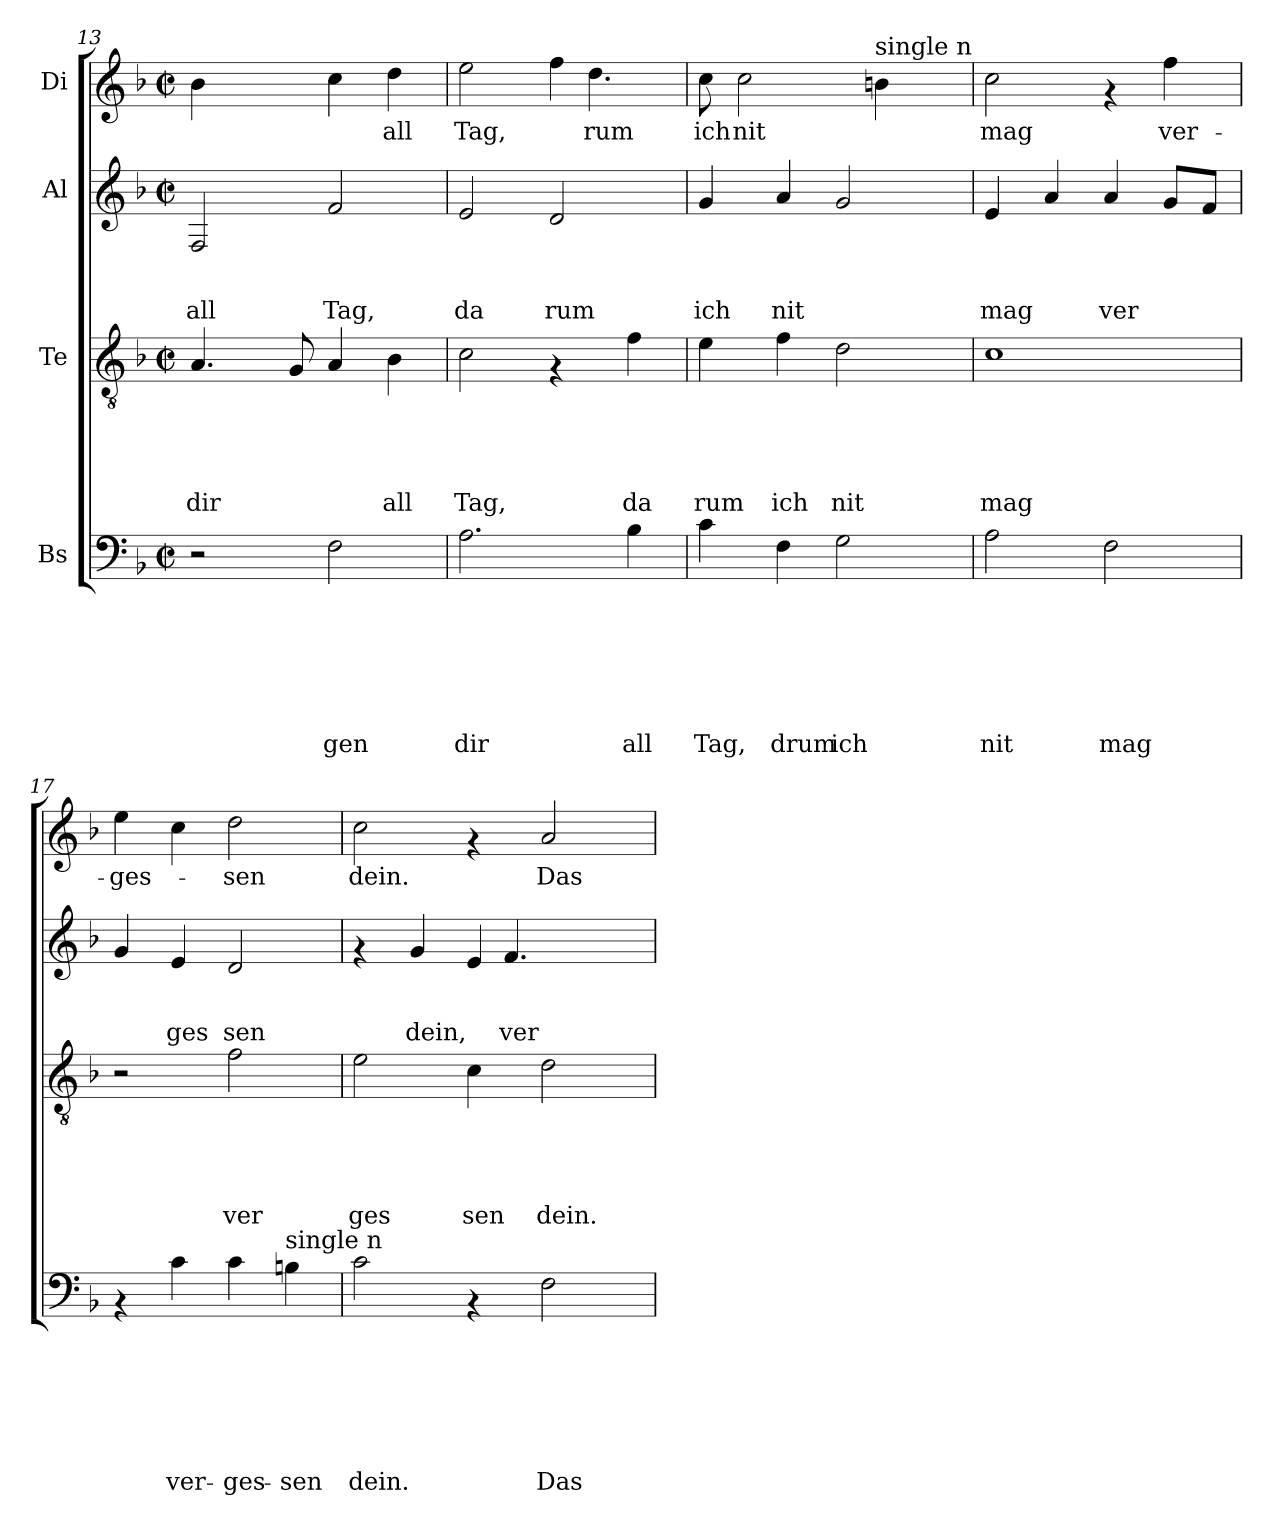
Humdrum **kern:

**kern	**text	**text	**text	**text	**text	**text	**text	**kern	**text	**text	**text	**text	**text	**kern	**text	**text	**text	**kern	**text
*part4	*part4	*part4	*part4	*part4	*part4	*part4	*part4	*part3	*part3	*part3	*part3	*part3	*part3	*part2	*part2	*part2	*part2	*part1	*part1
*staff4	*staff4	*staff4	*staff4	*staff4	*staff4	*staff4	*staff4	*staff3	*staff3	*staff3	*staff3	*staff3	*staff3	*staff2	*staff2	*staff2	*staff2	*staff1	*staff1
*I"Bs	*	*	*	*	*	*	*	*I"Te	*	*	*	*	*	*I"Al	*	*	*	*I"Di	*
*clefF4	*	*	*	*	*	*	*	*clefGv2	*	*	*	*	*	*clefG2	*	*	*	*clefG2	*
*k[b-]	*	*	*	*	*	*	*	*k[b-]	*	*	*	*	*	*k[b-]	*	*	*	*k[b-]	*
*F:	*	*	*	*	*	*	*	*F:	*	*	*	*	*	*F:	*	*	*	*F:	*
*M2/2	*	*	*	*	*	*	*	*M2/2	*	*	*	*	*	*M2/2	*	*	*	*M2/2	*
*met(c|)	*	*	*	*	*	*	*	*met(c|)	*	*	*	*	*	*met(c|)	*	*	*	*met(c|)	*
=13	=13	=13	=13	=13	=13	=13	=13	=13	=13	=13	=13	=13	=13	=13	=13	=13	=13	=13	=13
!	!	!	!	!	!	!	!	!	!	!	!	!	!LO:LY:b:rj	!	!	!	!LO:LY:b:rj	!	!
2r	.	.	.	.	.	.	.	4.A/	.	.	.	.	dir	2F/	.	.	all	4b-\	.
.	.	.	.	.	.	.	.	.	.	.	.	.	.	.	.	.	.	4ryy	.
.	.	.	.	.	.	.	.	8G/	.	.	.	.	.	.	.	.	.	.	.
!	!	!	!	!	!	!	!LO:LY:b:rj	!	!	!	!	!	!	!	!	!	!LO:LY:b:rj	!	!
2F\	.	.	.	.	.	.	gen	4A/	.	.	.	.	.	2f/	.	.	Tag,	4cc\	.
!	!	!	!	!	!	!	!	!	!	!	!	!	!LO:LY:b:rj	!	!	!	!	!	!LO:LY:b:rj
.	.	.	.	.	.	.	.	4B-\	.	.	.	.	all	.	.	.	.	4dd\	all
!!LO:LB:g=z
=14	=14	=14	=14	=14	=14	=14	=14	=14	=14	=14	=14	=14	=14	=14	=14	=14	=14	=14	=14
!	!	!	!	!	!	!	!LO:LY:b:rj	!	!	!	!	!	!LO:LY:b:rj	!	!	!	!LO:LY:b:rj	!	!LO:LY:b:rj
*	*	*	*	*	*	*	*	*	*	*	*	*	*	*	*	*	*	*^	*
2.A\	.	.	.	.	.	.	dir	2c\	.	.	.	.	Tag,	2e/	.	.	da	2ee\	2ryy	Tag,
!	!	!	!	!	!	!	!	!	!	!	!	!	!	!	!	!	!LO:LY:b:rj	!	!	!
.	.	.	.	.	.	.	.	4rF	.	.	.	.	.	2d/	.	.	rum	4ff\	8ryy	.
!	!	!	!	!	!	!	!	!	!	!	!	!	!	!	!	!	!	!	!	!LO:LY:b:rj
.	.	.	.	.	.	.	.	.	.	.	.	.	.	.	.	.	.	.	4.dd\	rum
!	!	!	!	!	!	!	!LO:LY:b:rj	!	!	!	!	!	!LO:LY:b:rj	!	!	!	!	!	!	!
4B-\	.	.	.	.	.	.	all	4f\	.	.	.	.	da	.	.	.	.	4ryy	.	.
*	*	*	*	*	*	*	*	*	*	*	*	*	*	*	*	*	*	*v	*v	*
=15	=15	=15	=15	=15	=15	=15	=15	=15	=15	=15	=15	=15	=15	=15	=15	=15	=15	=15	=15
!	!	!	!	!	!	!	!LO:LY:b:rj	!	!	!	!	!	!LO:LY:b:rj	!	!	!	!LO:LY:b:rj	!	!LO:LY:b:rj
4c\	.	.	.	.	.	.	Tag,	4e\	.	.	.	.	rum	4g/	.	.	ich	8cc\	ich
!	!	!	!	!	!	!	!	!	!	!	!	!	!	!	!	!	!	!	!LO:LY:b:rj
.	.	.	.	.	.	.	.	.	.	.	.	.	.	.	.	.	.	2cc\	nit
!	!	!	!	!	!	!	!LO:LY:b:rj	!	!	!	!	!	!LO:LY:b:rj	!	!	!	!LO:LY:b:rj	!	!
4F\	.	.	.	.	.	.	drum	4f\	.	.	.	.	ich	4a/	.	.	nit	.	.
!	!	!	!	!	!	!	!LO:LY:b:rj	!	!	!	!	!	!LO:LY:b:rj	!	!	!	!	!	!
2G\	.	.	.	.	.	.	ich	2d\	.	.	.	.	nit	2g/	.	.	.	.	.
!	!	!	!	!	!	!	!	!	!	!	!	!	!	!	!	!	!	!LO:TX:a:t=single n	!
.	.	.	.	.	.	.	.	.	.	.	.	.	.	.	.	.	.	4b\	.
.	.	.	.	.	.	.	.	.	.	.	.	.	.	.	.	.	.	8ryy	.
=16	=16	=16	=16	=16	=16	=16	=16	=16	=16	=16	=16	=16	=16	=16	=16	=16	=16	=16	=16
!	!	!	!	!	!	!	!LO:LY:b:rj	!	!	!	!	!	!LO:LY:b:rj	!	!	!	!LO:LY:b:rj	!	!LO:LY:b:rj
2A\	.	.	.	.	.	.	nit	1c	.	.	.	.	mag	4e/	.	.	mag	2cc\	mag
.	.	.	.	.	.	.	.	.	.	.	.	.	.	4a/	.	.	.	.	.
!	!	!	!	!	!	!	!LO:LY:b:rj	!	!	!	!	!	!	!	!	!	!LO:LY:b:rj	!	!
2F\	.	.	.	.	.	.	mag	.	.	.	.	.	.	4a/	.	.	ver	4rf	.
!	!	!	!	!	!	!	!	!	!	!	!	!	!	!	!	!	!	!	!LO:LY:b:rj
.	.	.	.	.	.	.	.	.	.	.	.	.	.	8g/L	.	.	.	4ff\	ver-
.	.	.	.	.	.	.	.	.	.	.	.	.	.	8f/J	.	.	.	.	.
=17	=17	=17	=17	=17	=17	=17	=17	=17	=17	=17	=17	=17	=17	=17	=17	=17	=17	=17	=17
!	!	!	!	!	!	!	!	!	!	!	!	!	!	!	!	!	!	!	!LO:LY:b:rj
4rAA	.	.	.	.	.	.	.	2r	.	.	.	.	.	4g/	.	.	.	4ee\	-ges-
!	!	!	!	!	!	!	!LO:LY:b:rj	!	!	!	!	!	!	!	!	!	!LO:LY:b:rj	!	!
4c\	.	.	.	.	.	.	ver-	.	.	.	.	.	.	4e/	.	.	ges	4cc\	.
!	!	!	!	!	!	!	!LO:LY:b:rj	!	!	!	!	!	!LO:LY:b:rj	!	!	!	!LO:LY:b:rj	!	!LO:LY:b:rj
4c\	.	.	.	.	.	.	-ges-	2f\	.	.	.	.	ver	2d/	.	.	sen	2dd\	-sen
!LO:TX:a:t=single n	!	!	!	!	!	!	!	!	!	!	!	!	!	!	!	!	!	!	!
!	!	!	!	!	!	!	!LO:LY:b:rj	!	!	!	!	!	!	!	!	!	!	!	!
4B\	.	.	.	.	.	.	-sen	.	.	.	.	.	.	.	.	.	.	.	.
=18	=18	=18	=18	=18	=18	=18	=18	=18	=18	=18	=18	=18	=18	=18	=18	=18	=18	=18	=18
!	!	!	!	!	!	!	!LO:LY:b:rj	!	!	!	!	!	!LO:LY:b:rj	!	!	!	!	!	!LO:LY:b:rj
*	*	*	*	*	*	*	*	*	*	*	*	*	*	*^	*	*	*	*	*
2c\	.	.	.	.	.	.	dein.	2e\	.	.	.	.	ges	4rf	2ryy	.	.	.	2cc\	dein.
!	!	!	!	!	!	!	!	!	!	!	!	!	!	!	!	!	!	!LO:LY:b:rj	!	!
.	.	.	.	.	.	.	.	.	.	.	.	.	.	4g/	.	.	.	dein,	.	.
!	!	!	!	!	!	!	!	!	!	!	!	!	!LO:LY:b:rj	!	!	!	!	!	!	!
4rAA	.	.	.	.	.	.	.	4c\	.	.	.	.	sen	4e/	8ryy	.	.	.	4rf	.
!	!	!	!	!	!	!	!	!	!	!	!	!	!	!	!	!	!	!LO:LY:b:rj	!	!
.	.	.	.	.	.	.	.	.	.	.	.	.	.	.	4.f/	.	.	ver	.	.
!	!	!	!	!	!	!	!LO:LY:b:rj	!	!	!	!	!	!LO:LY:b:rj	!	!	!	!	!	!	!LO:LY:b:rj
2F\	.	.	.	.	.	.	Das	2d\	.	.	.	.	dein.	4ryy	.	.	.	.	2a/	Das
.	.	.	.	.	.	.	.	.	.	.	.	.	.	4ryy	4ryy	.	.	.	.	.
*	*	*	*	*	*	*	*	*	*	*	*	*	*	*v	*v	*	*	*	*	*
=	=	=	=	=	=	=	=	=	=	=	=	=	=	=	=	=	=	=	=
*-	*-	*-	*-	*-	*-	*-	*-	*-	*-	*-	*-	*-	*-	*-	*-	*-	*-	*-	*-
